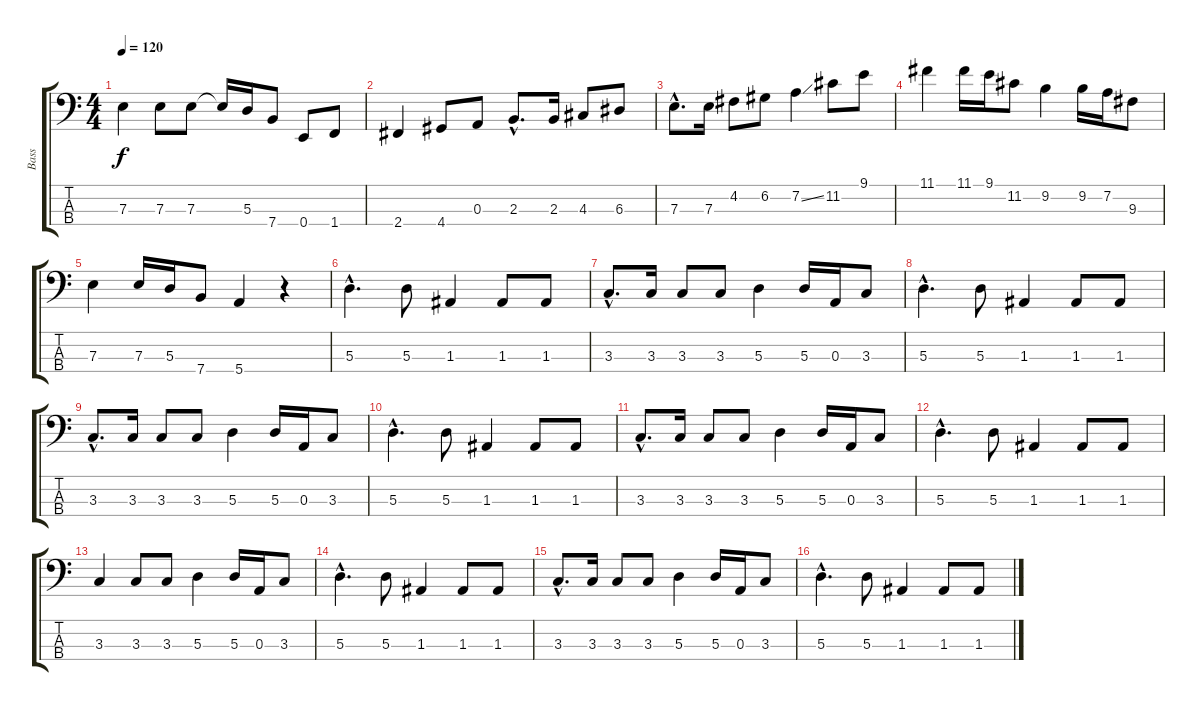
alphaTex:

\track ("Bass" "Bass") {instrument electricbasspick}
\staff {score tabs}
\tuning (G2 D2 A1 E1) {hide}
\ts (4 4)
\tempo 120
\clef f4
\ks c
7.3.4{dy f} 7.3.8 7.3.8 7.3{t}.16 5.3.16 7.4.8 0.4.8 1.4.8 |
2.4.4 4.4.8 0.3.8 2.3{hac}.8{d} 2.3.16 4.3.8 6.3.8 |
7.3{hac}.8{d} 7.3.16 4.2.8 6.2.8 7.2{ss}.4 11.2.8 9.1.8 |
11.1.4 11.1.16 9.1.16 11.2.8 9.2.4 9.2.16 7.2.16 9.3.8 |
7.3.4 7.3.16 5.3.16 7.4.8 5.4.4 r.4 |
5.3{hac}.4{d} 5.3.8 1.3.4 1.3.8 1.3.8 |
3.3{hac}.8{d} 3.3.16 3.3.8 3.3.8 5.3.4 5.3.16 0.3.16 3.3.8 |
5.3{hac}.4{d} 5.3.8 1.3.4 1.3.8 1.3.8 |
3.3{hac}.8{d} 3.3.16 3.3.8 3.3.8 5.3.4 5.3.16 0.3.16 3.3.8 |
5.3{hac}.4{d} 5.3.8 1.3.4 1.3.8 1.3.8 |
3.3{hac}.8{d} 3.3.16 3.3.8 3.3.8 5.3.4 5.3.16 0.3.16 3.3.8 |
5.3{hac}.4{d} 5.3.8 1.3.4 1.3.8 1.3.8 |
3.3.4 3.3.8 3.3.8 5.3.4 5.3.16 0.3.16 3.3.8 |
5.3{hac}.4{d} 5.3.8 1.3.4 1.3.8 1.3.8 |
3.3{hac}.8{d} 3.3.16 3.3.8 3.3.8 5.3.4 5.3.16 0.3.16 3.3.8 |
5.3{hac}.4{d} 5.3.8 1.3.4 1.3.8 1.3.8
